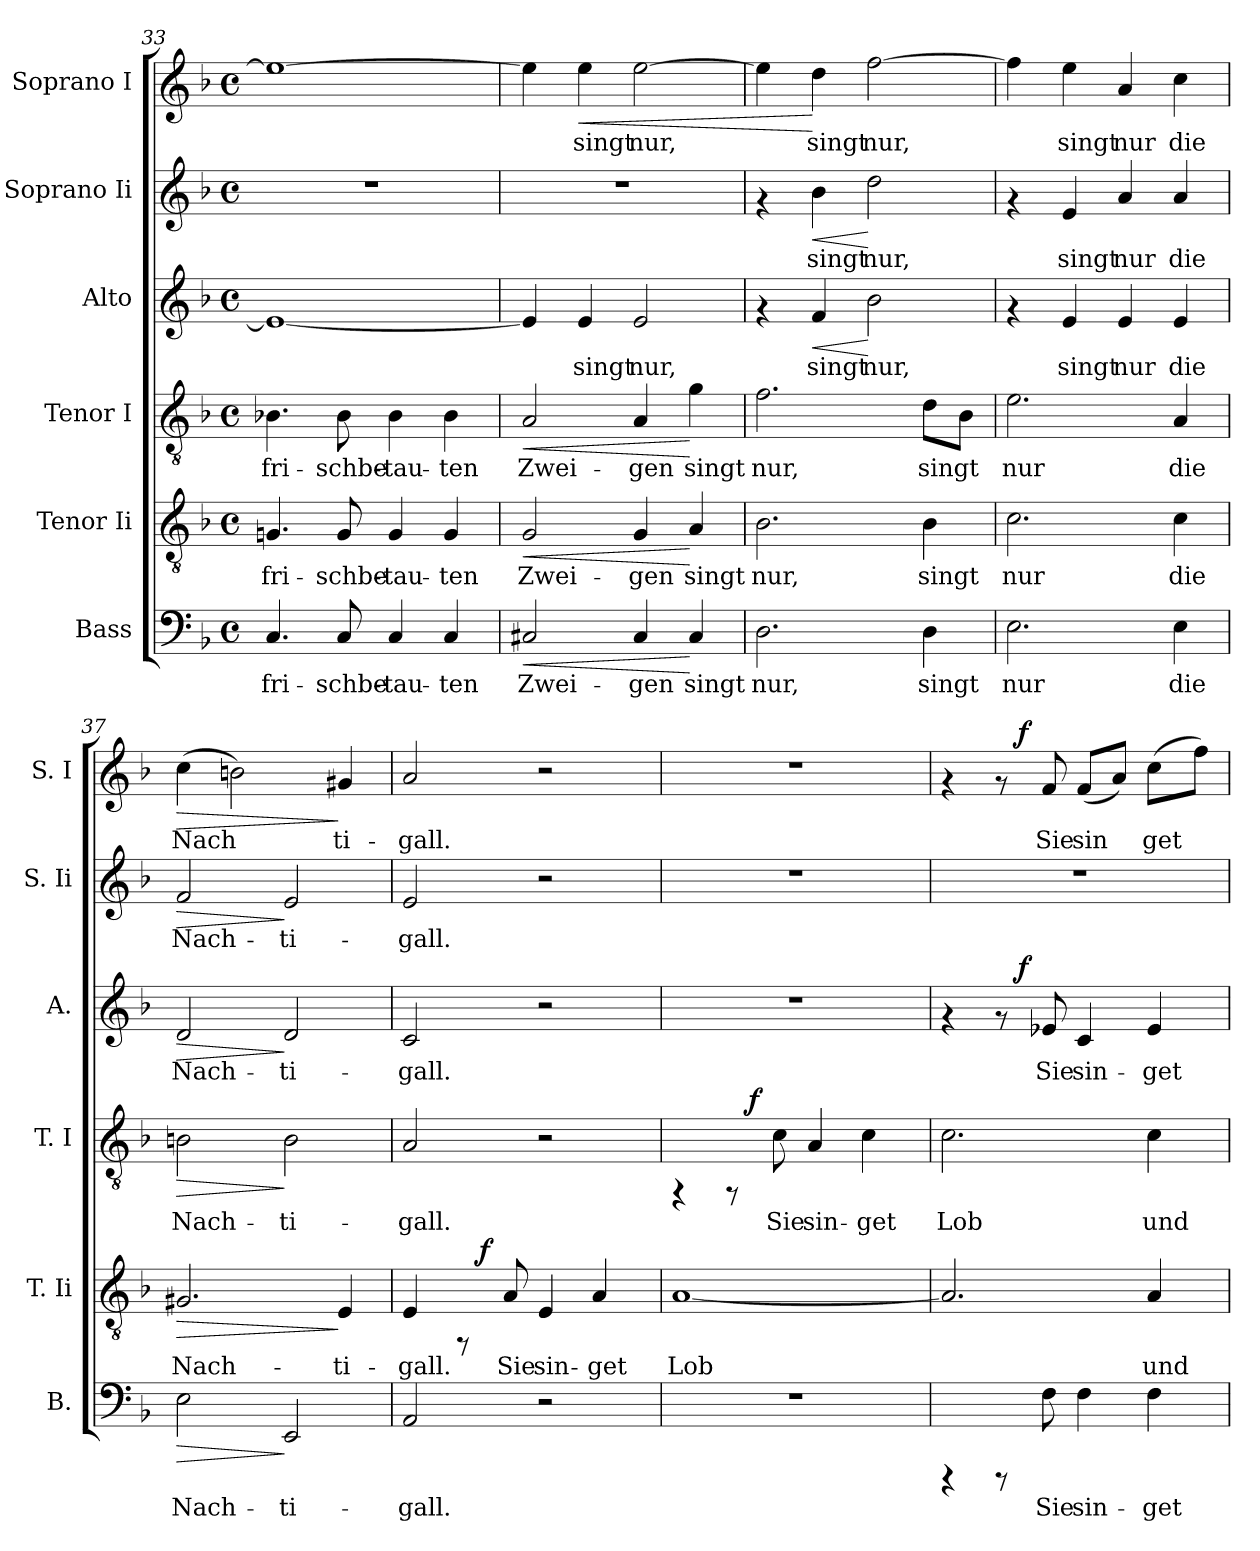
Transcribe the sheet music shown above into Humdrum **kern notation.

**kern	**text	**dynam	**kern	**text	**dynam	**kern	**text	**dynam	**kern	**text	**dynam	**kern	**text	**dynam	**kern	**text	**dynam
*part6	*part6	*part6	*part5	*part5	*part5	*part4	*part4	*part4	*part3	*part3	*part3	*part2	*part2	*part2	*part1	*part1	*part1
*staff6	*staff6	*staff6	*staff5	*staff5	*staff5	*staff4	*staff4	*staff4	*staff3	*staff3	*staff3	*staff2	*staff2	*staff2	*staff1	*staff1	*staff1
*I"Bass	*	*	*I"Tenor Ii	*	*	*I"Tenor I	*	*	*I"Alto	*	*	*I"Soprano Ii	*	*	*I"Soprano I	*	*
*I'B.	*	*	*I'T. Ii	*	*	*I'T. I	*	*	*I'A.	*	*	*I'S. Ii	*	*	*I'S. I	*	*
*clefF4	*	*	*clefGv2	*	*	*clefGv2	*	*	*clefG2	*	*	*clefG2	*	*	*clefG2	*	*
*k[b-]	*	*	*k[b-]	*	*	*k[b-]	*	*	*k[b-]	*	*	*k[b-]	*	*	*k[b-]	*	*
*F:	*	*	*F:	*	*	*F:	*	*	*F:	*	*	*F:	*	*	*F:	*	*
*M4/4	*	*	*M4/4	*	*	*M4/4	*	*	*M4/4	*	*	*M4/4	*	*	*M4/4	*	*
*met(c)	*	*	*met(c)	*	*	*met(c)	*	*	*met(c)	*	*	*met(c)	*	*	*met(c)	*	*
=33	=33	=33	=33	=33	=33	=33	=33	=33	=33	=33	=33	=33	=33	=33	=33	=33	=33
!	!LO:LY:b:cj	!	!	!LO:LY:b:cj	!	!	!LO:LY:b:cj	!	!	!LO:LY:b:cj	!	!	!	!	!	!LO:LY:b	!
4.C/	fri-	.	4.Gn/	fri-	.	4.B-X\	fri-	.	1e_<	.	.	1r	.	.	1ee_>	.	.
!	!LO:LY:b:cj	!	!	!LO:LY:b:cj	!	!	!LO:LY:b:cj	!	!	!	!	!	!	!	!	!	!
8C/	-schbe-	.	8G/	-schbe-	.	8B-\	-schbe-	.	.	.	.	.	.	.	.	.	.
!	!LO:LY:b:cj	!	!	!LO:LY:b:cj	!	!	!LO:LY:b:cj	!	!	!	!	!	!	!	!	!	!
4C/	-tau-	.	4G/	-tau-	.	4B-\	-tau-	.	.	.	.	.	.	.	.	.	.
!	!LO:LY:b:cj	!	!	!LO:LY:b:cj	!	!	!LO:LY:b:cj	!	!	!	!	!	!	!	!	!	!
4C/	-ten	.	4G/	-ten	.	4B-\	-ten	.	.	.	.	.	.	.	.	.	.
=34	=34	=34	=34	=34	=34	=34	=34	=34	=34	=34	=34	=34	=34	=34	=34	=34	=34
!	!LO:LY:b:cj	!LO:HP:b	!	!LO:LY:b:cj	!LO:HP:b	!	!LO:LY:b:cj	!LO:HP:b	!	!LO:LY:b:cj	!	!	!	!	!	!LO:LY:b	!
2C#X/	Zwei-	<	2G/	Zwei-	<	2A/	Zwei-	<	4e/]	.	.	1r	.	.	4ee\]	.	.
!	!	!	!	!	!	!	!	!	!	!LO:LY:b:cj	!	!	!	!	!	!LO:LY:b	!LO:HP:b
.	.	.	.	.	.	.	.	.	4e/	singt	.	.	.	.	4ee\	singt	<
!	!LO:LY:b:cj	!	!	!LO:LY:b:cj	!	!	!LO:LY:b:cj	!	!	!LO:LY:b:cj	!	!	!	!	!	!LO:LY:b	!
4C#/	-gen	.	4G/	-gen	.	4A/	-gen	.	2e/	nur,	.	.	.	.	[>2ee\	nur,	.
!	!LO:LY:b:cj	!	!	!LO:LY:b:cj	!	!	!LO:LY:b:cj	!	!	!	!	!	!	!	!	!	!
4C#/	singt	[	4A/	singt	[	4g\	singt	[	.	.	.	.	.	.	.	.	.
=35	=35	=35	=35	=35	=35	=35	=35	=35	=35	=35	=35	=35	=35	=35	=35	=35	=35
!	!LO:LY:b:cj	!	!	!LO:LY:b:cj	!	!	!LO:LY:b:cj	!	!	!	!	!	!	!	!	!LO:LY:b	!
2.D\	nur,	.	2.B-\	nur,	.	2.f\	nur,	.	4rf	.	.	4rf	.	.	4ee\]	.	.
!	!	!	!	!	!	!	!	!	!	!LO:LY:b:cj	!LO:HP:b	!	!LO:LY:b:cj	!LO:HP:b	!	!LO:LY:b	!
.	.	.	.	.	.	.	.	.	4f/	singt	<	4b-\	singt	<	4dd\	singt	[
!	!	!	!	!	!	!	!	!	!	!LO:LY:b:cj	!	!	!LO:LY:b:cj	!	!	!LO:LY:b	!
.	.	.	.	.	.	.	.	.	2b-\	nur,	[	2dd\	nur,	[	[>2ff\	nur,	.
!	!LO:LY:b:cj	!	!	!LO:LY:b:cj	!	!	!LO:LY:b:cj	!	!	!	!	!	!	!	!	!	!
4D\	singt	.	4B-\	singt	.	8d\L	singt	.	.	.	.	.	.	.	.	.	.
!	!	!	!	!	!	!	!LO:LY:b:cj	!	!	!	!	!	!	!	!	!	!
.	.	.	.	.	.	8B-\J	.	.	.	.	.	.	.	.	.	.	.
=36	=36	=36	=36	=36	=36	=36	=36	=36	=36	=36	=36	=36	=36	=36	=36	=36	=36
!	!LO:LY:b:cj	!	!	!LO:LY:b:cj	!	!	!LO:LY:b:cj	!	!	!	!	!	!	!	!	!LO:LY:b	!
2.E\	nur	.	2.c\	nur	.	2.e\	nur	.	4rf	.	.	4rf	.	.	4ff\]	.	.
!	!	!	!	!	!	!	!	!	!	!LO:LY:b:cj	!	!	!LO:LY:b:cj	!	!	!LO:LY:b	!
.	.	.	.	.	.	.	.	.	4e/	singt	.	4e/	singt	.	4ee\	singt	.
!	!	!	!	!	!	!	!	!	!	!LO:LY:b:cj	!	!	!LO:LY:b:cj	!	!	!LO:LY:b	!
.	.	.	.	.	.	.	.	.	4e/	nur	.	4a/	nur	.	4a/	nur	.
!	!LO:LY:b:cj	!	!	!LO:LY:b:cj	!	!	!LO:LY:b:cj	!	!	!LO:LY:b:cj	!	!	!LO:LY:b:cj	!	!	!LO:LY:b	!
4E\	die	.	4c\	die	.	4A/	die	.	4e/	die	.	4a/	die	.	4cc\	die	.
!!LO:PB:g=z
=37	=37	=37	=37	=37	=37	=37	=37	=37	=37	=37	=37	=37	=37	=37	=37	=37	=37
!	!LO:LY:b:cj	!LO:HP:b	!	!LO:LY:b:cj	!LO:HP:b	!	!LO:LY:b:cj	!LO:HP:b	!	!LO:LY:b:cj	!LO:HP:b	!	!LO:LY:b:cj	!LO:HP:b	!	!LO:LY:b	!LO:HP:b
2E\	Nach-	>	2.G#X/	Nach-	>	2Bn\	Nach-	>	2d/	Nach-	>	2f/	Nach-	>	(>4cc\	Nach-	>
!	!	!	!	!	!	!	!	!	!	!	!	!	!	!	!	!LO:LY:b	!
.	.	.	.	.	.	.	.	.	.	.	.	.	.	.	2bn\)	--	.
!	!LO:LY:b:cj	!	!	!	!	!	!LO:LY:b:cj	!	!	!LO:LY:b:cj	!	!	!LO:LY:b:cj	!	!	!	!
2EE/	-ti-	]	.	.	.	2B\	-ti-	]	2d/	-ti-	]	2e/	-ti-	]	.	.	.
!	!	!	!	!LO:LY:b:cj	!	!	!	!	!	!	!	!	!	!	!	!LO:LY:b	!
.	.	.	4E/	-ti-	]	.	.	.	.	.	.	.	.	.	4g#X/	-ti-	]
=38	=38	=38	=38	=38	=38	=38	=38	=38	=38	=38	=38	=38	=38	=38	=38	=38	=38
!	!LO:LY:b:cj	!	!	!LO:LY:b:cj	!	!	!LO:LY:b:cj	!	!	!LO:LY:b:cj	!	!	!LO:LY:b:cj	!	!	!LO:LY:b	!
*	*	*	*^	*	*	*	*	*	*	*	*	*	*	*	*	*	*
2AA/	-gall.	.	4E/	4ryy	-gall.	.	2A/	-gall.	.	2c/	-gall.	.	2e/	-gall.	.	2a/	-gall.	.
.	.	.	8rFF	16ryy	.	.	.	.	.	.	.	.	.	.	.	.	.	.
!	!	!	!	!	!	!LO:DY:a	!	!	!	!	!	!	!	!	!	!	!	!
.	.	.	.	2ryy	.	f	.	.	.	.	.	.	.	.	.	.	.	.
!	!	!	!	!	!LO:LY:b:cj	!	!	!	!	!	!	!	!	!	!	!	!	!
.	.	.	8A/	.	Sie	.	.	.	.	.	.	.	.	.	.	.	.	.
!	!	!	!	!	!LO:LY:b:cj	!	!	!	!	!	!	!	!	!	!	!	!	!
2r	.	.	4E/	.	sin-	.	2r	.	.	2r	.	.	2r	.	.	2r	.	.
!	!	!	!	!	!LO:LY:b:cj	!	!	!	!	!	!	!	!	!	!	!	!	!
.	.	.	4A/	.	-get	.	.	.	.	.	.	.	.	.	.	.	.	.
.	.	.	.	8.ryy	.	.	.	.	.	.	.	.	.	.	.	.	.	.
=39	=39	=39	=39	=39	=39	=39	=39	=39	=39	=39	=39	=39	=39	=39	=39	=39	=39	=39
!	!	!	!	!	!LO:LY:b:cj	!	!	!	!	!	!	!	!	!	!	!	!	!
*	*	*	*v	*v	*	*	*^	*	*	*	*	*	*	*	*	*	*	*
1r	.	.	[<1A	Lob	.	4rFF	4ryy	.	.	1r	.	.	1r	.	.	1r	.	.
.	.	.	.	.	.	8rFF	16ryy	.	.	.	.	.	.	.	.	.	.	.
!	!	!	!	!	!	!	!	!	!LO:DY:a	!	!	!	!	!	!	!	!	!
.	.	.	.	.	.	.	2ryy	.	f	.	.	.	.	.	.	.	.	.
!	!	!	!	!	!	!	!	!LO:LY:b:cj	!	!	!	!	!	!	!	!	!	!
.	.	.	.	.	.	8c\	.	Sie	.	.	.	.	.	.	.	.	.	.
!	!	!	!	!	!	!	!	!LO:LY:b:cj	!	!	!	!	!	!	!	!	!	!
.	.	.	.	.	.	4A/	.	sin-	.	.	.	.	.	.	.	.	.	.
!	!	!	!	!	!	!	!	!LO:LY:b:cj	!	!	!	!	!	!	!	!	!	!
.	.	.	.	.	.	4c\	.	-get	.	.	.	.	.	.	.	.	.	.
.	.	.	.	.	.	.	8.ryy	.	.	.	.	.	.	.	.	.	.	.
=40	=40	=40	=40	=40	=40	=40	=40	=40	=40	=40	=40	=40	=40	=40	=40	=40	=40	=40
!	!	!	!	!LO:LY:b:cj	!	!	!	!LO:LY:b:cj	!	!	!	!	!	!	!	!	!	!
*	*	*	*	*	*	*v	*v	*	*	*^	*	*	*	*	*	*^	*	*
4rCCC	.	.	2.A/]	.	.	2.c\	Lob	.	4rf	4ryy	.	.	1r	.	.	4rf	4ryy	.	.
8rCCC	.	.	.	.	.	.	.	.	8rf	16ryy	.	.	.	.	.	8rf	16ryy	.	.
!	!	!	!	!	!	!	!	!	!	!	!	!LO:DY:a	!	!	!	!	!	!	!LO:DY:a
.	.	.	.	.	.	.	.	.	.	2ryy	.	f	.	.	.	.	2ryy	.	f
!	!LO:LY:b:cj	!	!	!	!	!	!	!	!	!	!LO:LY:b:cj	!	!	!	!	!	!	!LO:LY:b	!
8F\	Sie	.	.	.	.	.	.	.	8e-X/	.	Sie	.	.	.	.	8f/	.	Sie	.
!	!LO:LY:b:cj	!	!	!	!	!	!	!	!	!	!LO:LY:b:cj	!	!	!	!	!	!	!LO:LY:b	!
4F\	sin-	.	.	.	.	.	.	.	4c/	.	sin-	.	.	.	.	(<8f/L	.	sin-	.
!	!	!	!	!	!	!	!	!	!	!	!	!	!	!	!	!	!	!LO:LY:b	!
.	.	.	.	.	.	.	.	.	.	.	.	.	.	.	.	8a/J)	.	--	.
!	!LO:LY:b:cj	!	!	!LO:LY:b:cj	!	!	!LO:LY:b:cj	!	!	!	!LO:LY:b:cj	!	!	!	!	!	!	!LO:LY:b	!
4F\	-get	.	4A/	und	.	4c\	und	.	4e-/	.	-get	.	.	.	.	(>8cc\L	.	-get	.
.	.	.	.	.	.	.	.	.	.	8.ryy	.	.	.	.	.	.	8.ryy	.	.
!	!	!	!	!	!	!	!	!	!	!	!	!	!	!	!	!	!	!LO:LY:b	!
.	.	.	.	.	.	.	.	.	.	.	.	.	.	.	.	8ff\J)	.	.	.
*	*	*	*	*	*	*	*	*	*v	*v	*	*	*	*	*	*v	*v	*	*
=	=	=	=	=	=	=	=	=	=	=	=	=	=	=	=	=	=
*-	*-	*-	*-	*-	*-	*-	*-	*-	*-	*-	*-	*-	*-	*-	*-	*-	*-
